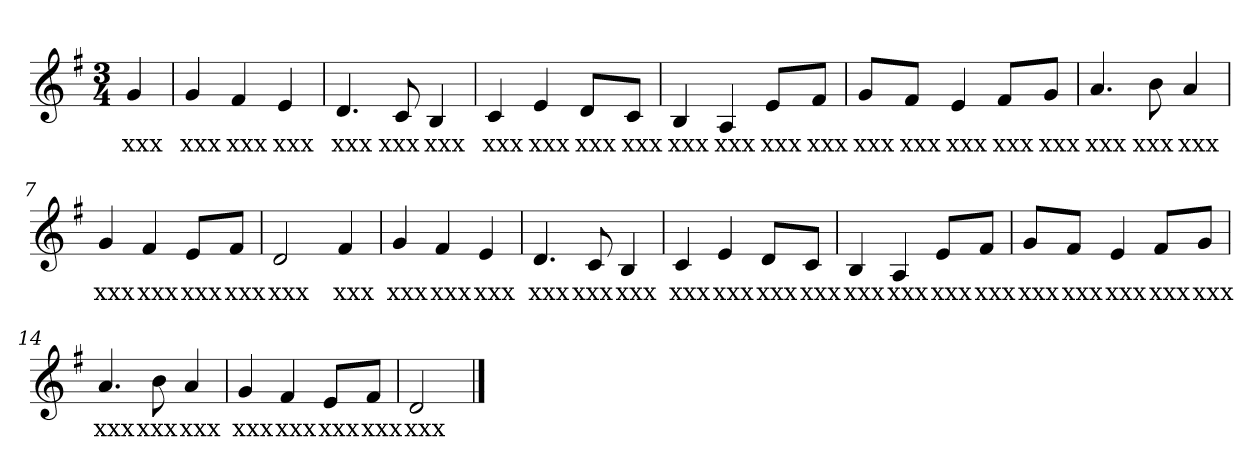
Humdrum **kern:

**kern	**text
*part1	*part1
*staff1	*staff1
*clefG2	*
*k[f#]	*
*G:	*
*M3/4	*
*MM120	*
=	=
4g	xxx
=1	=1
4g	xxx
4f#	xxx
4e	xxx
=2	=2
4.d	xxx
8c	xxx
4B	xxx
=3	=3
4c	xxx
4e	xxx
8d/L	xxx
8c/J	xxx
=4	=4
4B	xxx
4A	xxx
8e/L	xxx
8f#/J	xxx
=5	=5
8g/L	xxx
8f#/J	xxx
4e	xxx
8f#/L	xxx
8g/J	xxx
=6	=6
4.a	xxx
8b	xxx
4a	xxx
=7	=7
4g	xxx
4f#	xxx
8e/L	xxx
8f#/J	xxx
=8	=8
2d	xxx
4f#	xxx
=9	=9
4g	xxx
4f#	xxx
4e	xxx
=10	=10
4.d	xxx
8c	xxx
4B	xxx
=11	=11
4c	xxx
4e	xxx
8d/L	xxx
8c/J	xxx
=12	=12
4B	xxx
4A	xxx
8e/L	xxx
8f#/J	xxx
=13	=13
8g/L	xxx
8f#/J	xxx
4e	xxx
8f#/L	xxx
8g/J	xxx
=14	=14
4.a	xxx
8b	xxx
4a	xxx
=15	=15
4g	xxx
4f#	xxx
8e/L	xxx
8f#/J	xxx
=16	=16
2d	xxx
==	==
*-	*-
